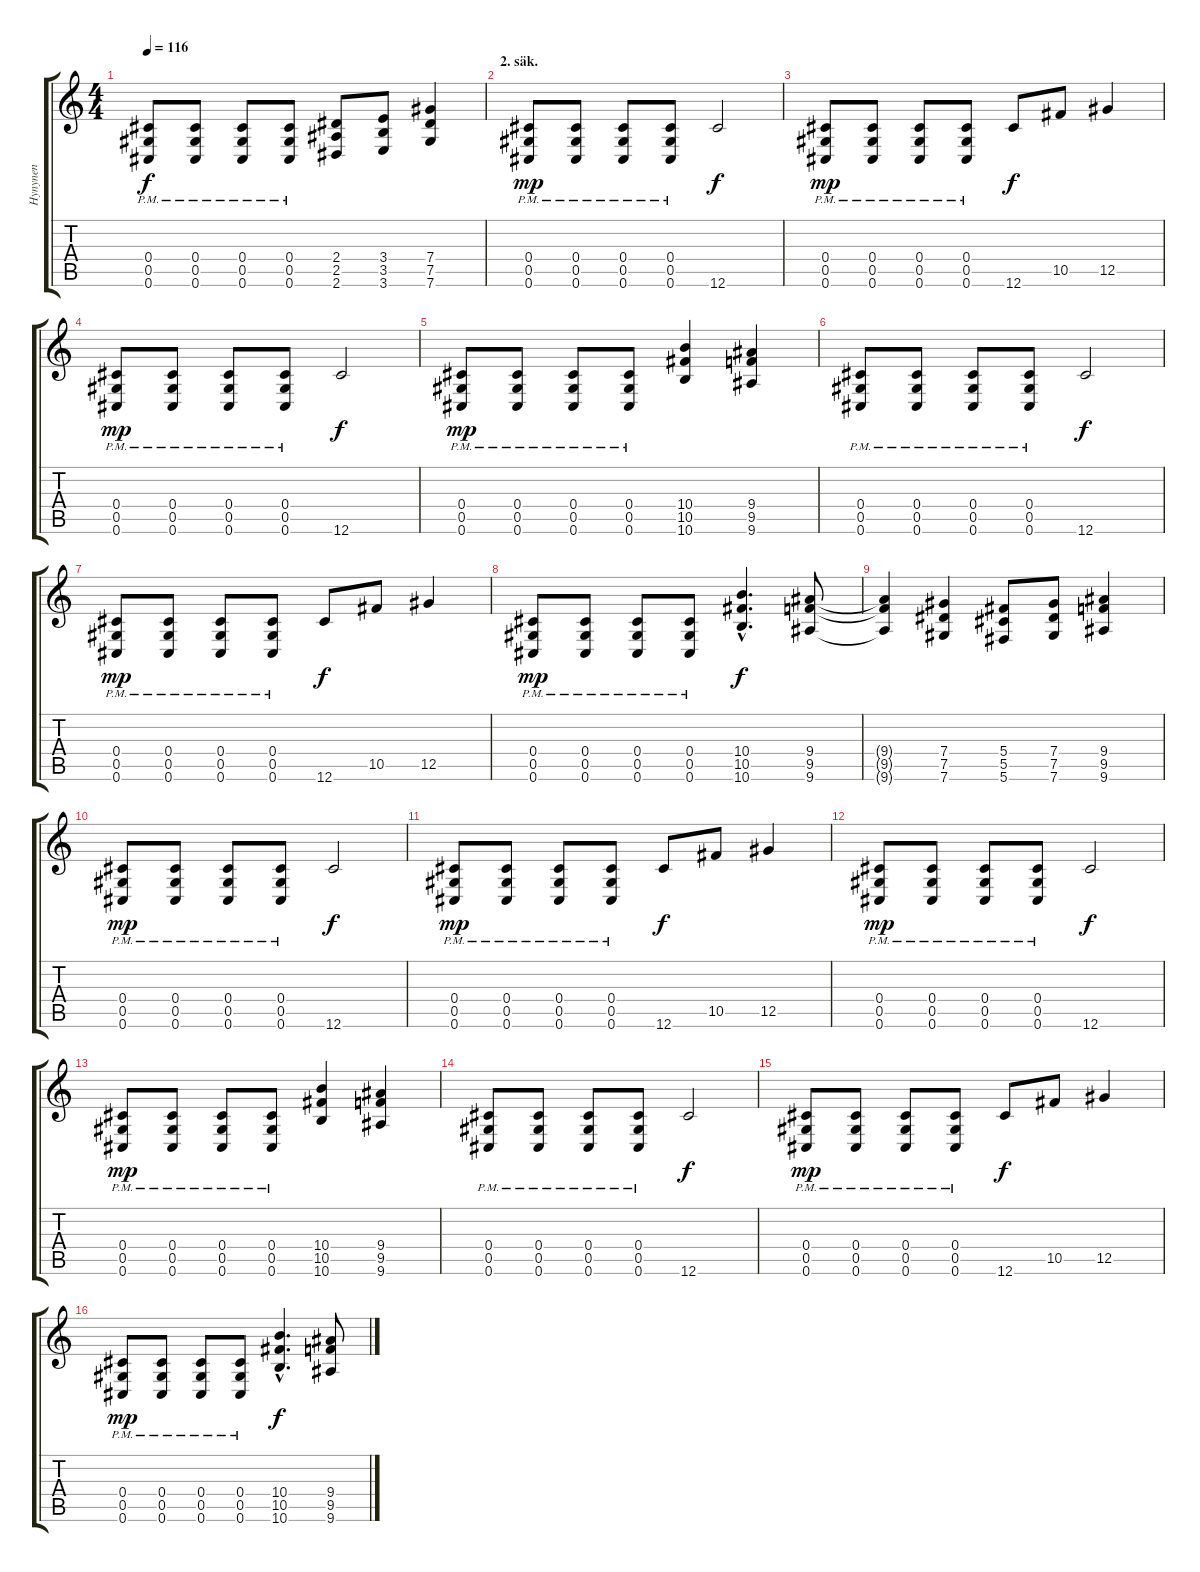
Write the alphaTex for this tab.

\track ("Hynynen" "Hynynen") {instrument distortionguitar}
\staff {score tabs}
\tuning (Eb4 Bb3 Gb3 Db3 Ab2 Db2) {hide}
\ts (4 4)
\tempo 116
\clef g2
\ks c
(0.4{pm} 0.5{pm} 0.6{pm}).8{dy f} (0.4{pm} 0.5{pm} 0.6{pm}).8 (0.4{pm} 0.5{pm} 0.6{pm}).8 (0.4{pm} 0.5{pm} 0.6{pm}).8 (2.4 2.5 2.6).8 (3.4 3.5 3.6).8 (7.4 7.5 7.6).4 |
\section ("" "2. säk.")
(0.4{pm} 0.5{pm} 0.6{pm}).8{dy mp} (0.4{pm} 0.5{pm} 0.6{pm}).8 (0.4{pm} 0.5{pm} 0.6{pm}).8 (0.4{pm} 0.5{pm} 0.6{pm}).8 12.6.2{dy f} |
(0.4{pm} 0.5{pm} 0.6{pm}).8{dy mp} (0.4{pm} 0.5{pm} 0.6{pm}).8 (0.4{pm} 0.5{pm} 0.6{pm}).8 (0.4{pm} 0.5{pm} 0.6{pm}).8 12.6.8{dy f} 10.5.8 12.5.4 |
(0.4{pm} 0.5{pm} 0.6{pm}).8{dy mp} (0.4{pm} 0.5{pm} 0.6{pm}).8 (0.4{pm} 0.5{pm} 0.6{pm}).8 (0.4{pm} 0.5{pm} 0.6{pm}).8 12.6.2{dy f} |
(0.4{pm} 0.5{pm} 0.6{pm}).8{dy mp} (0.4{pm} 0.5{pm} 0.6{pm}).8 (0.4{pm} 0.5{pm} 0.6{pm}).8 (0.4{pm} 0.5{pm} 0.6{pm}).8 (10.4 10.5 10.6).4 (9.4 9.5 9.6).4 |
(0.4{pm} 0.5{pm} 0.6{pm}).8 (0.4{pm} 0.5{pm} 0.6{pm}).8 (0.4{pm} 0.5{pm} 0.6{pm}).8 (0.4{pm} 0.5{pm} 0.6{pm}).8 12.6.2{dy f} |
(0.4{pm} 0.5{pm} 0.6{pm}).8{dy mp} (0.4{pm} 0.5{pm} 0.6{pm}).8 (0.4{pm} 0.5{pm} 0.6{pm}).8 (0.4{pm} 0.5{pm} 0.6{pm}).8 12.6.8{dy f} 10.5.8 12.5.4 |
(0.4{pm} 0.5{pm} 0.6{pm}).8{dy mp} (0.4{pm} 0.5{pm} 0.6{pm}).8 (0.4{pm} 0.5{pm} 0.6{pm}).8 (0.4{pm} 0.5{pm} 0.6{pm}).8 (10.4{hac} 10.5{hac} 10.6{hac}).4{d dy f} (9.4 9.5 9.6).8 |
(9.4{t} 9.5{t} 9.6{t}).4 (7.4 7.5 7.6).4 (5.4 5.5 5.6).8 (7.4 7.5 7.6).8 (9.4 9.5 9.6).4 |
(0.4{pm} 0.5{pm} 0.6{pm}).8{dy mp} (0.4{pm} 0.5{pm} 0.6{pm}).8 (0.4{pm} 0.5{pm} 0.6{pm}).8 (0.4{pm} 0.5{pm} 0.6{pm}).8 12.6.2{dy f} |
(0.4{pm} 0.5{pm} 0.6{pm}).8{dy mp} (0.4{pm} 0.5{pm} 0.6{pm}).8 (0.4{pm} 0.5{pm} 0.6{pm}).8 (0.4{pm} 0.5{pm} 0.6{pm}).8 12.6.8{dy f} 10.5.8 12.5.4 |
(0.4{pm} 0.5{pm} 0.6{pm}).8{dy mp} (0.4{pm} 0.5{pm} 0.6{pm}).8 (0.4{pm} 0.5{pm} 0.6{pm}).8 (0.4{pm} 0.5{pm} 0.6{pm}).8 12.6.2{dy f} |
(0.4{pm} 0.5{pm} 0.6{pm}).8{dy mp} (0.4{pm} 0.5{pm} 0.6{pm}).8 (0.4{pm} 0.5{pm} 0.6{pm}).8 (0.4{pm} 0.5{pm} 0.6{pm}).8 (10.4 10.5 10.6).4 (9.4 9.5 9.6).4 |
(0.4{pm} 0.5{pm} 0.6{pm}).8 (0.4{pm} 0.5{pm} 0.6{pm}).8 (0.4{pm} 0.5{pm} 0.6{pm}).8 (0.4{pm} 0.5{pm} 0.6{pm}).8 12.6.2{dy f} |
(0.4{pm} 0.5{pm} 0.6{pm}).8{dy mp} (0.4{pm} 0.5{pm} 0.6{pm}).8 (0.4{pm} 0.5{pm} 0.6{pm}).8 (0.4{pm} 0.5{pm} 0.6{pm}).8 12.6.8{dy f} 10.5.8 12.5.4 |
(0.4{pm} 0.5{pm} 0.6{pm}).8{dy mp} (0.4{pm} 0.5{pm} 0.6{pm}).8 (0.4{pm} 0.5{pm} 0.6{pm}).8 (0.4{pm} 0.5{pm} 0.6{pm}).8 (10.4{hac} 10.5{hac} 10.6{hac}).4{d dy f} (9.4 9.5 9.6).8
